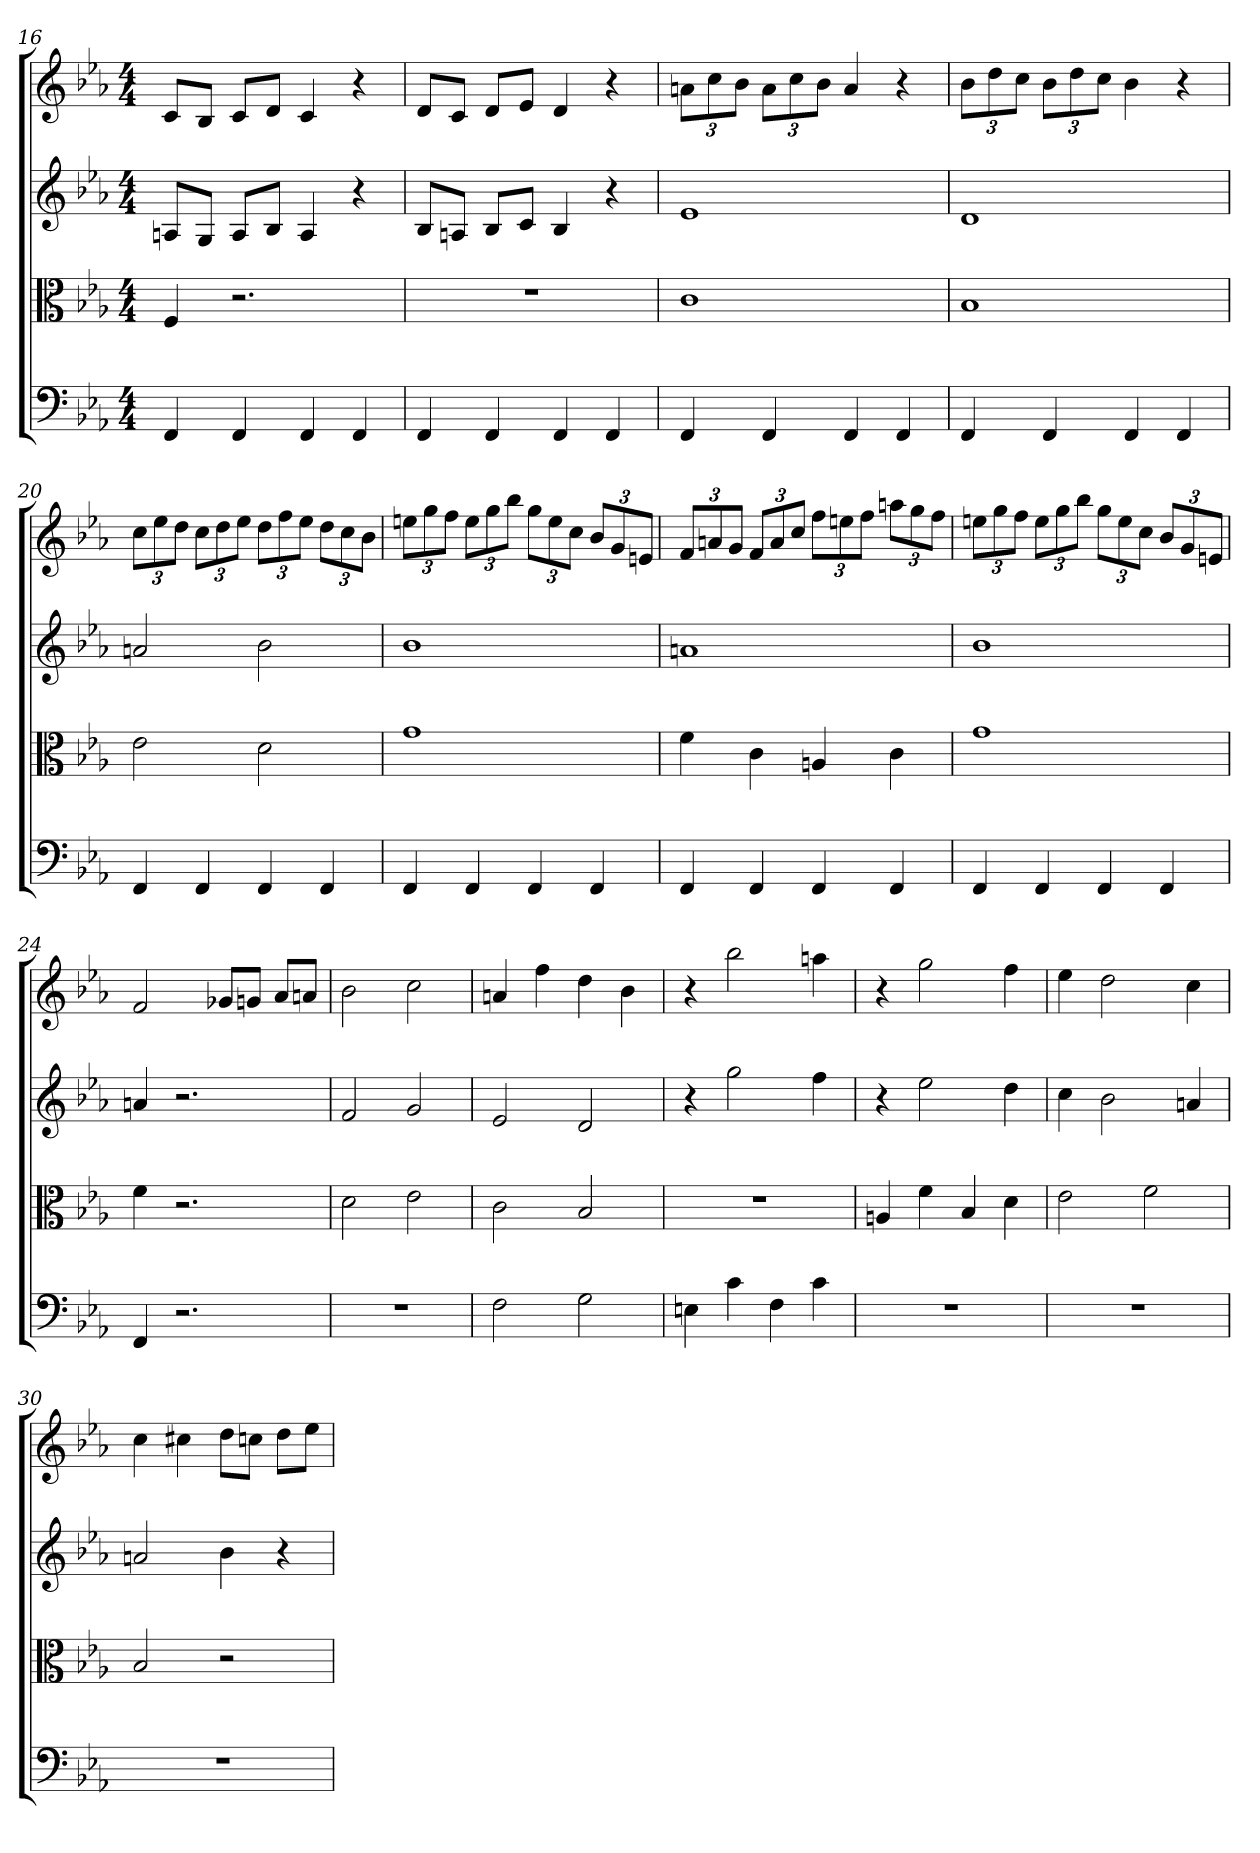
**kern	**kern	**kern	**kern
*part4	*part3	*part2	*part1
*staff4	*staff3	*staff2	*staff1
*clefF4	*clefC3	*	*
*k[b-e-a-]	*k[b-e-a-]	*k[b-e-a-]	*k[b-e-a-]
*E-:	*E-:	*E-:	*E-:
*M4/4	*M4/4	*M4/4	*M4/4
=16	=16	=16	=16
4FF	4F	8AnL	8cL
.	.	8GJ	8B-J
4FF	2.r	8AL	8cL
.	.	8B-J	8dJ
4FF	.	4A	4c
4FF	.	4r	4r
=17	=17	=17	=17
4FF	1r	8B-L	8dL
.	.	8AnJ	8cJ
4FF	.	8B-L	8dL
.	.	8cJ	8e-J
4FF	.	4B-	4d
4FF	.	4r	4r
=18	=18	=18	=18
4FF	1c	1e-	12anL
.	.	.	12cc
.	.	.	12b-J
4FF	.	.	12aL
.	.	.	12cc
.	.	.	12b-J
4FF	.	.	4a
4FF	.	.	4r
=19	=19	=19	=19
4FF	1B-	1d	12b-L
.	.	.	12dd
.	.	.	12ccJ
4FF	.	.	12b-L
.	.	.	12dd
.	.	.	12ccJ
4FF	.	.	4b-
4FF	.	.	4r
=20	=20	=20	=20
4FF	2e-	2an	12ccL
.	.	.	12ee-
.	.	.	12ddJ
4FF	.	.	12ccL
.	.	.	12dd
.	.	.	12ee-J
4FF	2d	2b-	12ddL
.	.	.	12ff
.	.	.	12ee-J
4FF	.	.	12ddL
.	.	.	12cc
.	.	.	12b-J
=21	=21	=21	=21
4FF	1g	1b-	12eenL
.	.	.	12gg
.	.	.	12ffJ
4FF	.	.	12eeL
.	.	.	12gg
.	.	.	12bb-J
4FF	.	.	12ggL
.	.	.	12ee
.	.	.	12ccJ
4FF	.	.	12b-L
.	.	.	12g
.	.	.	12enJ
=22	=22	=22	=22
4FF	4f	1an	12fL
.	.	.	12an
.	.	.	12gJ
4FF	4c	.	12fL
.	.	.	12a
.	.	.	12ccJ
4FF	4An	.	12ffL
.	.	.	12een
.	.	.	12ffJ
4FF	4c	.	12aanL
.	.	.	12gg
.	.	.	12ffJ
=23	=23	=23	=23
4FF	1g	1b-	12eenL
.	.	.	12gg
.	.	.	12ffJ
4FF	.	.	12eeL
.	.	.	12gg
.	.	.	12bb-J
4FF	.	.	12ggL
.	.	.	12ee
.	.	.	12ccJ
4FF	.	.	12b-L
.	.	.	12g
.	.	.	12enJ
=24	=24	=24	=24
4FF	4f	4an	2f
2.r	2.r	2.r	.
.	.	.	8g-XL
.	.	.	8gnJ
.	.	.	8a-L
.	.	.	8anJ
=25	=25	=25	=25
1r	2d	2f	2b-
.	2e-	2g	2cc
=26	=26	=26	=26
2F	2c	2e-	4an
.	.	.	4ff
2G	2B-	2d	4dd
.	.	.	4b-
=27	=27	=27	=27
4En	1r	4r	4r
4c	.	2gg	2bb-
4F	.	.	.
4c	.	4ff	4aan
=28	=28	=28	=28
1r	4An	4r	4r
.	4f	2ee-	2gg
.	4B-	.	.
.	4d	4dd	4ff
=29	=29	=29	=29
1r	2e-	4cc	4ee-
.	.	2b-	2dd
.	2f	.	.
.	.	4an	4cc
=30	=30	=30	=30
1r	2B-	2an	4cc
.	.	.	4cc#X
.	2r	4b-	8ddL
.	.	.	8ccnJ
.	.	4r	8ddL
.	.	.	8ee-J
=	=	=	=
*-	*-	*-	*-
